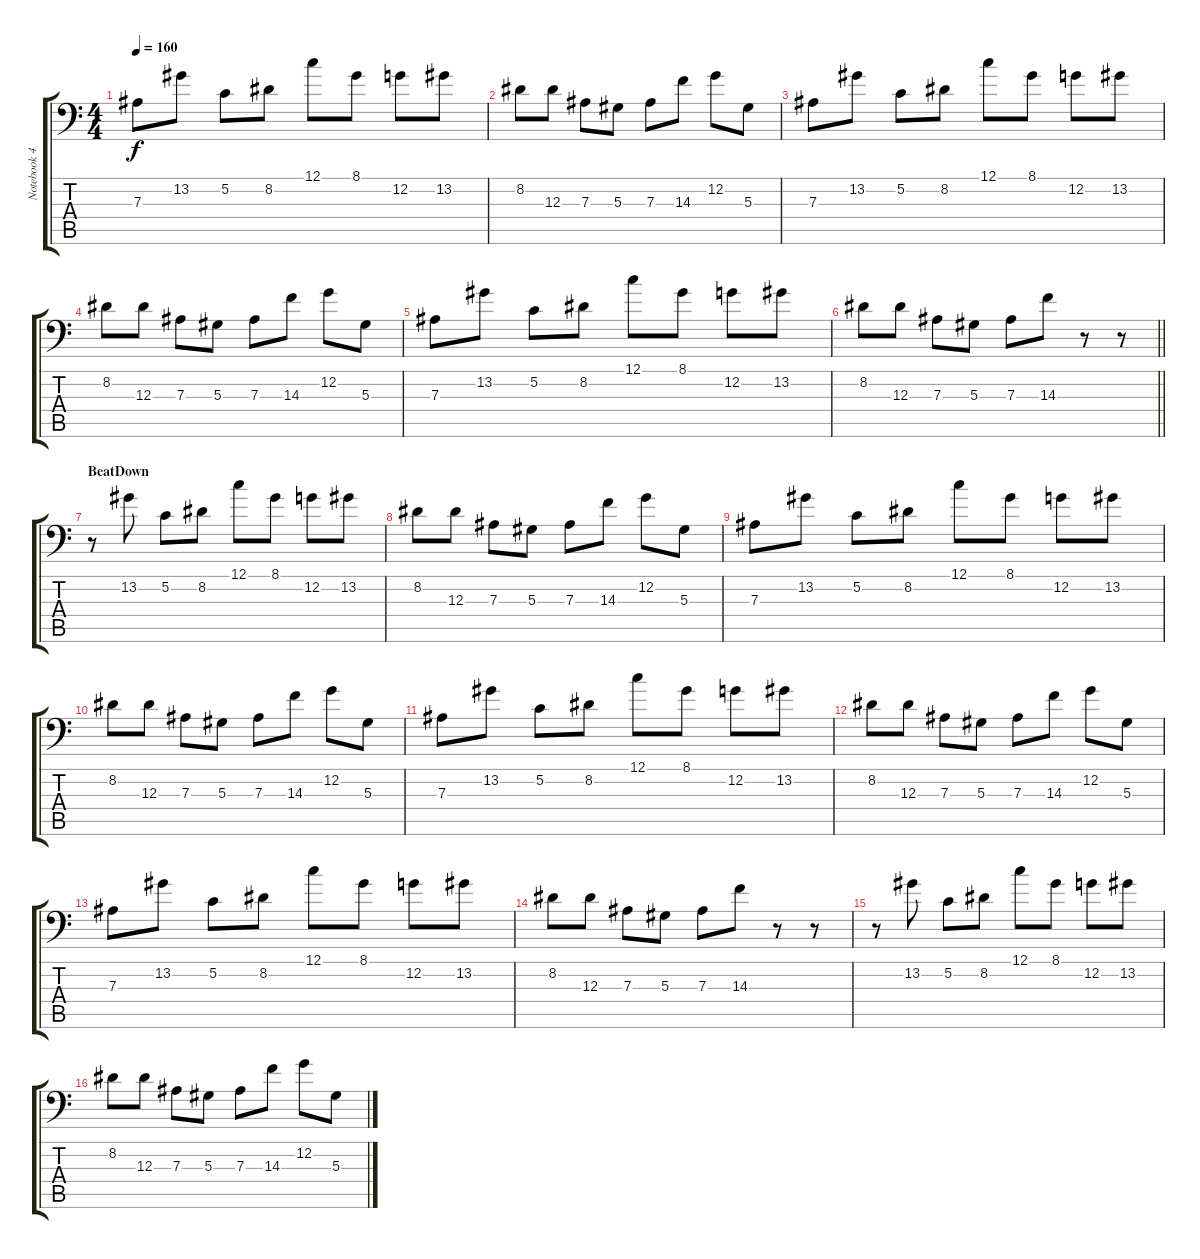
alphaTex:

\track ("Notebook 4" "Notebook 4") {instrument lead2sawtooth}
\staff {score tabs}
\tuning (C4 G3 Eb3 Bb2 F2 Bb1) {hide}
\ts (4 4)
\tempo 160
\clef f4
\ks c
7.3.8{dy f} 13.2.8 5.2.8 8.2.8 12.1.8 8.1.8 12.2.8 13.2.8 |
8.2.8 12.3.8 7.3.8 5.3.8 7.3.8 14.3.8 12.2.8 5.3.8 |
7.3.8 13.2.8 5.2.8 8.2.8 12.1.8 8.1.8 12.2.8 13.2.8 |
8.2.8 12.3.8 7.3.8 5.3.8 7.3.8 14.3.8 12.2.8 5.3.8 |
7.3.8 13.2.8 5.2.8 8.2.8 12.1.8 8.1.8 12.2.8 13.2.8 |
\barLineRight lightlight
8.2.8 12.3.8 7.3.8 5.3.8 7.3.8 14.3.8 r.8 r.8 |
\section ("" "BeatDown")
r.8 13.2.8 5.2.8 8.2.8 12.1.8 8.1.8 12.2.8 13.2.8 |
8.2.8 12.3.8 7.3.8 5.3.8 7.3.8 14.3.8 12.2.8 5.3.8 |
7.3.8 13.2.8 5.2.8 8.2.8 12.1.8 8.1.8 12.2.8 13.2.8 |
8.2.8 12.3.8 7.3.8 5.3.8 7.3.8 14.3.8 12.2.8 5.3.8 |
7.3.8 13.2.8 5.2.8 8.2.8 12.1.8 8.1.8 12.2.8 13.2.8 |
8.2.8 12.3.8 7.3.8 5.3.8 7.3.8 14.3.8 12.2.8 5.3.8 |
7.3.8 13.2.8 5.2.8 8.2.8 12.1.8 8.1.8 12.2.8 13.2.8 |
8.2.8 12.3.8 7.3.8 5.3.8 7.3.8 14.3.8 r.8 r.8 |
r.8 13.2.8 5.2.8 8.2.8 12.1.8 8.1.8 12.2.8 13.2.8 |
8.2.8 12.3.8 7.3.8 5.3.8 7.3.8 14.3.8 12.2.8 5.3.8
